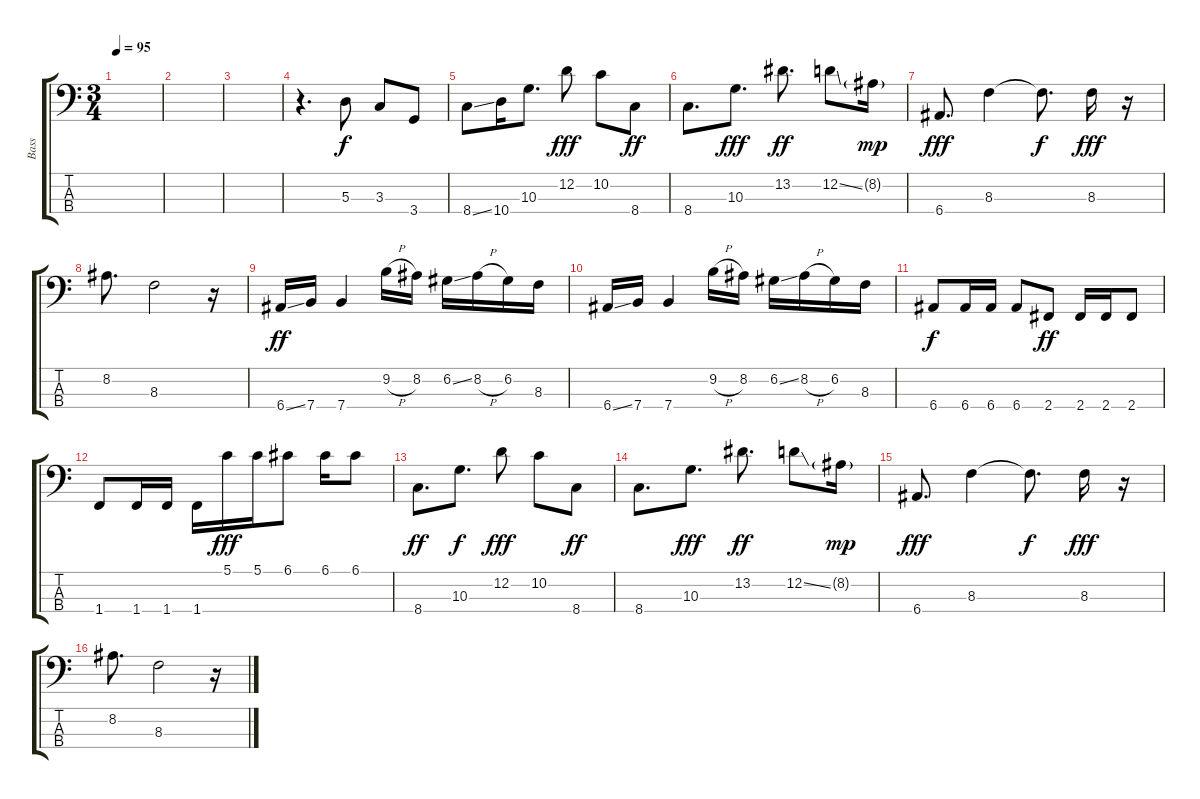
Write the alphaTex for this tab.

\track ("Bass" "Bass") {instrument electricbassfinger}
\staff {score tabs}
\tuning (G2 D2 A1 E1) {hide}
\ts (3 4)
\tempo 95
\clef f4
\ks c
|
|
|
r.4{d} 5.3.8 3.3.8 3.4.8 |
8.4{ss}.8 10.4.16 10.3.8{d dy f} 12.2.8{dy fff} 10.2.8 8.4.8{dy ff} |
8.4.8{d} 10.3.8{d dy fff} 13.2.8{d dy ff} 12.2{ss}.8 8.2{g}.16{dy mp} |
6.4.8{d dy fff} 8.3.4 8.3{t}.8{d dy f} 8.3.16{dy fff} r.16 |
8.2.8{d} 8.3.2 r.16 |
6.4{ss}.16{dy ff} 7.4.16 7.4.4 9.2{h}.16 8.2.16 6.2{ss}.16 8.2{h}.16 6.2.16 8.3.16 |
6.4{ss}.16 7.4.16 7.4.4 9.2{h}.16 8.2.16 6.2{ss}.16 8.2{h}.16 6.2.16 8.3.16 |
6.4.8{dy f} 6.4.16 6.4.16 6.4.8 2.4.8{dy ff} 2.4.16 2.4.16 2.4.8 |
1.4.8 1.4.16 1.4.16 1.4.16 5.1.16{dy fff} 5.1.16 6.1.8 6.1.16 6.1.8 |
8.4.8{d dy ff} 10.3.8{d dy f} 12.2.8{dy fff} 10.2.8 8.4.8{dy ff} |
8.4.8{d} 10.3.8{d dy fff} 13.2.8{d dy ff} 12.2{ss}.8 8.2{g}.16{dy mp} |
6.4.8{d dy fff} 8.3.4 8.3{t}.8{d dy f} 8.3.16{dy fff} r.16 |
8.2.8{d} 8.3.2 r.16
